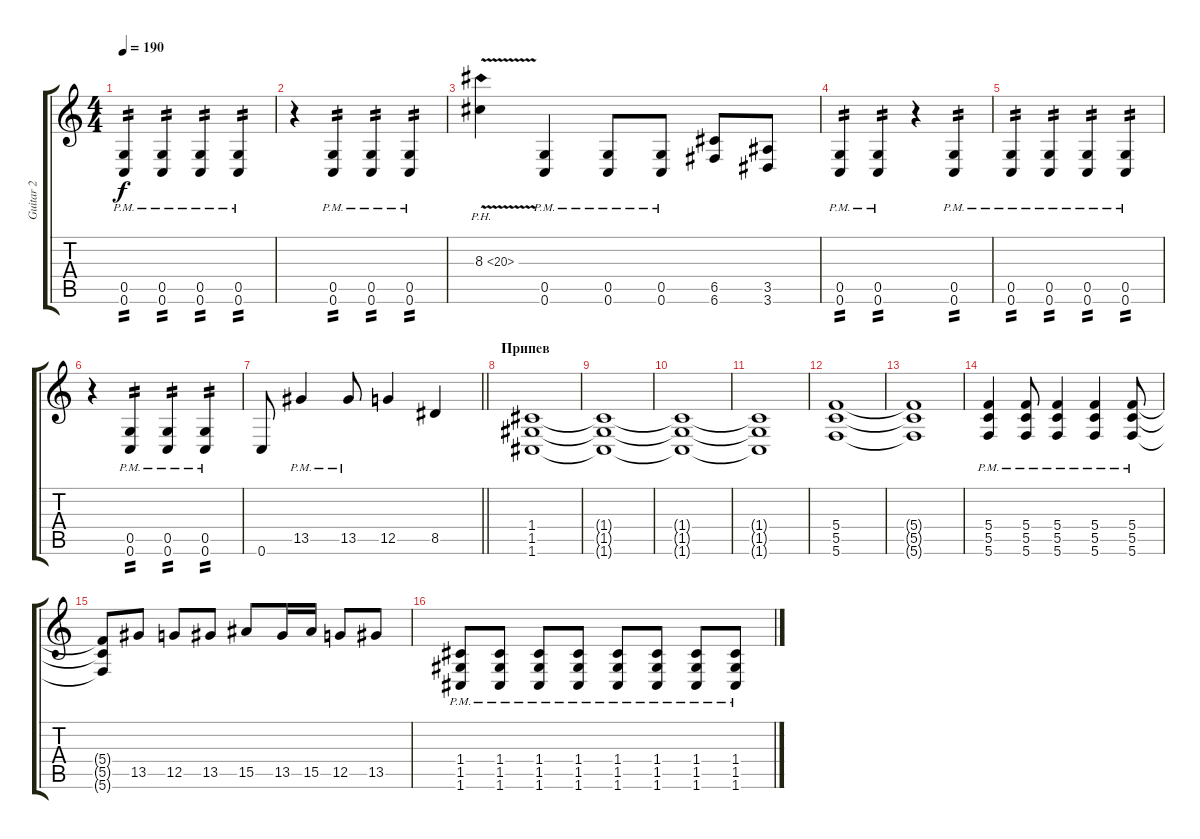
\track ("Guitar 2" "Guitar 2") {instrument distortionguitar}
\staff {score tabs}
\tuning (D4 A3 F3 C3 G2 C2) {hide}
\ts (4 4)
\tempo 190
\clef g2
\ks c
(0.5{pm} 0.6{pm}).4{tp 2 dy f} (0.5{pm} 0.6{pm}).4{tp 2} (0.5{pm} 0.6{pm}).4{tp 2} (0.5{pm} 0.6{pm}).4{tp 2} |
r.4 (0.5{pm} 0.6{pm}).4{tp 2} (0.5{pm} 0.6{pm}).4{tp 2} (0.5{pm} 0.6{pm}).4{tp 2} |
8.3{ph 12 v}.4 (0.5{pm} 0.6{pm}).4 (0.5{pm} 0.6{pm}).8 (0.5{pm} 0.6{pm}).8 (6.5 6.6).8 (3.5 3.6).8 |
(0.5{pm} 0.6{pm}).4{tp 2} (0.5{pm} 0.6{pm}).4{tp 2} r.4 (0.5{pm} 0.6{pm}).4{tp 2} |
(0.5{pm} 0.6{pm}).4{tp 2} (0.5{pm} 0.6{pm}).4{tp 2} (0.5{pm} 0.6{pm}).4{tp 2} (0.5{pm} 0.6{pm}).4{tp 2} |
r.4 (0.5{pm} 0.6{pm}).4{tp 2} (0.5{pm} 0.6{pm}).4{tp 2} (0.5{pm} 0.6{pm}).4{tp 2} |
\barLineRight lightlight
0.6.8 13.5{pm}.4 13.5{pm}.8 12.5.4 8.5.4 |
\section ("" "Припев")
(1.4 1.5 1.6).1 |
(1.4{t} 1.5{t} 1.6{t}).1 |
(1.4{t} 1.5{t} 1.6{t}).1 |
(1.4{t} 1.5{t} 1.6{t}).1 |
(5.4 5.5 5.6).1 |
(5.4{t} 5.5{t} 5.6{t}).1 |
(5.4{pm} 5.5{pm} 5.6{pm}).4 (5.4{pm} 5.5{pm} 5.6{pm}).8 (5.4{pm} 5.5{pm} 5.6{pm}).4 (5.4{pm} 5.5{pm} 5.6{pm}).4 (5.4{pm} 5.5{pm} 5.6{pm}).8 |
(5.4{t} 5.5{t} 5.6{t}).8 13.5.8 12.5.8 13.5.8 15.5.8 13.5.16 15.5.16 12.5.8 13.5.8 |
(1.4{pm} 1.5{pm} 1.6{pm}).8 (1.4{pm} 1.5{pm} 1.6{pm}).8 (1.4{pm} 1.5{pm} 1.6{pm}).8 (1.4{pm} 1.5{pm} 1.6{pm}).8 (1.4{pm} 1.5{pm} 1.6{pm}).8 (1.4{pm} 1.5{pm} 1.6{pm}).8 (1.4{pm} 1.5{pm} 1.6{pm}).8 (1.4{pm} 1.5{pm} 1.6{pm}).8
